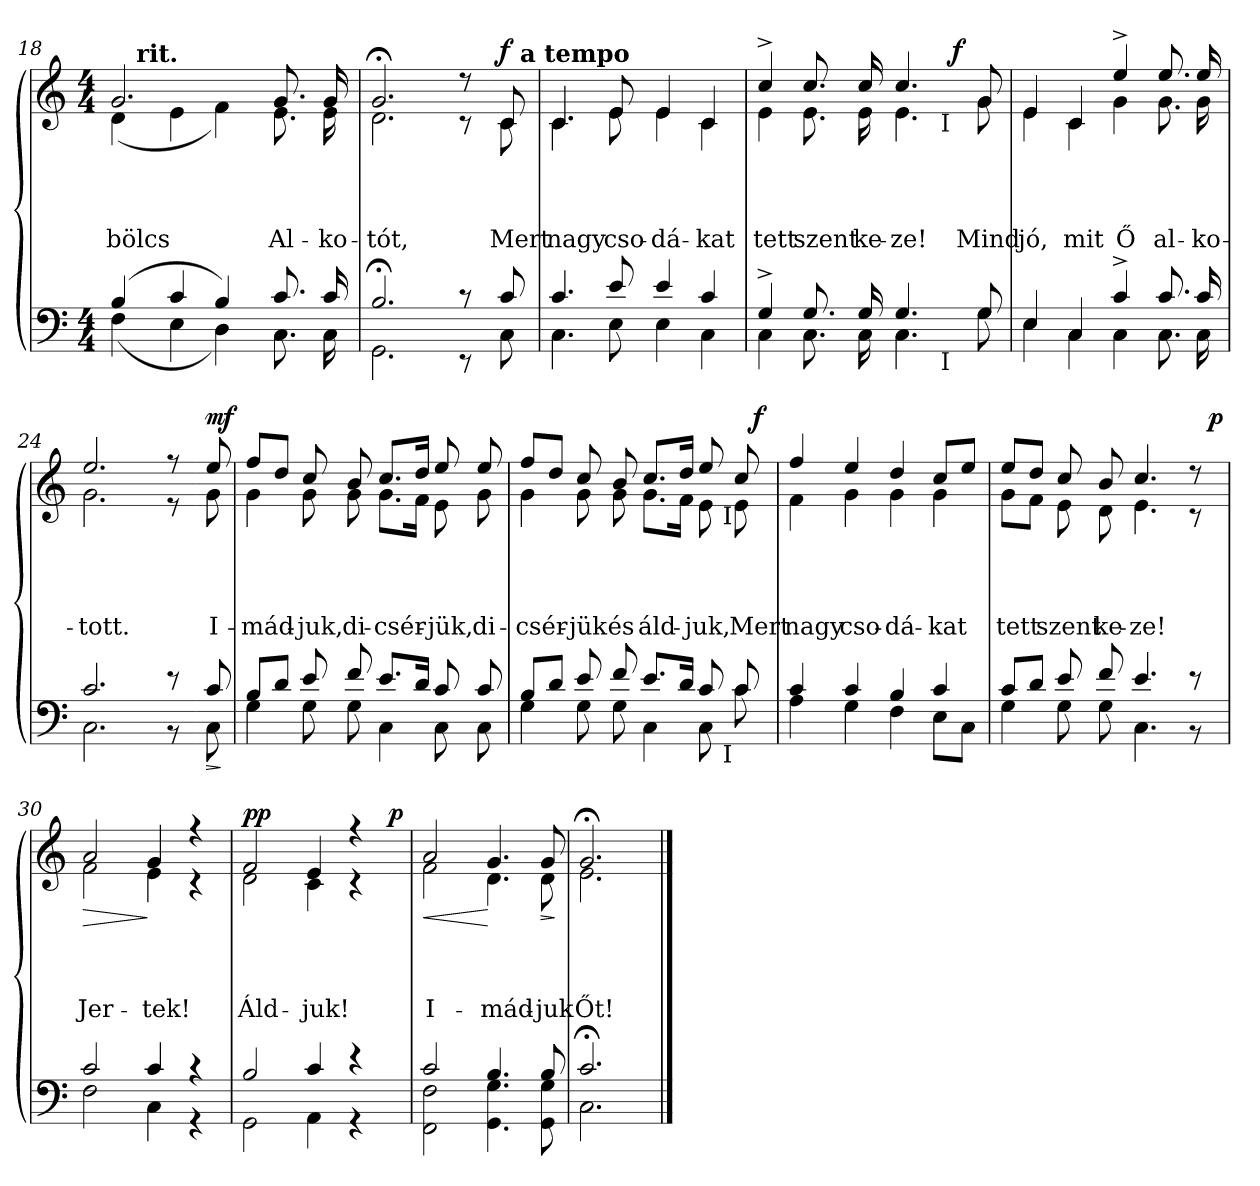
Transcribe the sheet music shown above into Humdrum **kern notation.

**kern	**dynam	**kern	**text	**text	**text	**text	**dynam
*part2	*part2	*part1	*part1	*part1	*part1	*part1	*part1
*staff2	*staff2	*staff1	*staff1	*staff1	*staff1	*staff1	*staff1
*clefF4	*	*clefG2	*	*	*	*	*
*k[]	*	*k[]	*	*	*	*	*
*a:	*	*a:	*	*	*	*	*
*M4/4	*	*M4/4	*	*	*	*	*
=18	=18	=18	=18	=18	=18	=18	=18
*^	*	*	*	*	*	*	*
!	!	!	!	!	!	!	!LO:LY:b	!
*	*	*	*^	*	*	*	*	*
*	*	*	*	*^	*	*	*	*	*
(>4B/	(<4F\	.	2.g/	(<4d\	16.ryy	.	.	.	bölcs	.
!	!	!	!	!	!LO:TX:a:B:t=rit.	!	!	!	!	!
.	.	.	.	.	2ryy	.	.	.	.	.
4c/	4E\	.	.	4e\	.	.	.	.	.	.
4B/)	4D\)	.	.	4f\)	.	.	.	.	.	.
.	.	.	.	.	4ryy	.	.	.	.	.
!	!	!	!	!	!	!	!	!	!LO:LY:b	!
8.c/	8.C\	.	8.g/	8.e\	.	.	.	.	Al-	.
.	.	.	.	.	8ryy	.	.	.	.	.
!	!	!	!	!	!	!	!	!	!LO:LY:b	!
16c/	16C\	.	16g/	16e\	.	.	.	.	-ko-	.
.	.	.	.	.	32ryy	.	.	.	.	.
*	*	*	*v	*v	*v	*	*	*	*	*
=19	=19	=19	=19	=19	=19	=19	=19	=19
*	*	*	*^	*	*	*	*	*
*	*	*	*	*^	*	*	*	*	*
!	!	!	!	!	!	!	!	!	!LO:LY:b	!
*	*	*	*	*v	*v	*	*	*	*	*
2.B;/	2.GG\	.	2.g;/	2.d\	.	.	.	-tót,	.
8r	8r	.	8r	8r	.	.	.	.	.
*	*	*	*v	*v	*	*	*	*	*
!!LO:LB:g=z
=20-	=20-	=20-	=20-	=20-	=20-	=20-	=20-	=20-
*	*	*	*^	*	*	*	*	*
!	!	!	!	!	!	!	!	!LO:LY:b	!LO:DY:a
*	*	*	*	*^	*	*	*	*	*
8c/	8C\	.	8c/	8c\	16ryy	.	.	.	Mert	f
!	!	!	!	!	!LO:TX:a:B:t=a tempo	!	!	!	!	!
.	.	.	.	.	16ryy	.	.	.	.	.
*	*	*	*v	*v	*v	*	*	*	*	*
=21	=21	=21	=21	=21	=21	=21	=21	=21
*	*	*	*^	*	*	*	*	*
*	*	*	*	*^	*	*	*	*	*
!	!	!	!	!	!	!	!	!	!LO:LY:b	!
*	*	*	*	*v	*v	*	*	*	*	*
4.c/	4.C\	.	4.c/	4.c\	.	.	.	nagy	.
!	!	!	!	!	!	!	!	!LO:LY:b	!
8e/	8E\	.	8e/	8e\	.	.	.	cso-	.
!	!	!	!	!	!	!	!	!LO:LY:b	!
4e/	4E\	.	4e/	4e\	.	.	.	-dá-	.
!	!	!	!	!	!	!	!	!LO:LY:b	!
4c/	4C\	.	4c/	4c\	.	.	.	-kat	.
*	*	*	*v	*v	*	*	*	*	*
=22	=22	=22	=22	=22	=22	=22	=22	=22
*	*	*	*^	*	*	*	*	*
!	!	!	!	!	!	!	!	!LO:LY:b	!
*	*^	*	*	*^	*	*	*	*	*
4G^</	4C\	2.ryy	.	4cc^</	4e\	2ryy	.	.	.	tett	.
!	!	!	!	!	!	!	!	!	!	!LO:LY:b	!
8.G/	8.C\	.	.	8.cc/	8.e\	.	.	.	.	szent	.
!	!	!	!	!	!	!	!	!	!	!LO:LY:b	!
16G/	16C\	.	.	16cc/	16e\	.	.	.	.	ke-	.
!	!	!	!	!	!	!	!	!	!	!LO:LY:b	!
4.G/	4.C\	.	.	4.cc/	4.e\	4ryy	.	.	.	-ze!	.
!	!	!	!	!	!	!LO:TX:b:t=I	!	!	!	!	!
!	!	!LO:TX:b:t=I	!	!	!	!	!	!	!	!	!
.	.	4ryy	.	.	.	32ryy	.	.	.	.	.
!	!	!	!	!	!	!	!	!	!	!	!LO:DY:a
.	.	.	.	.	.	8..ryy	.	.	.	.	f
!	!	!	!	!	!	!	!	!	!	!LO:LY:b	!
8G/	8G\	.	.	8g/	8g\	.	.	.	.	Mind	.
*	*v	*v	*	*	*	*	*	*	*	*	*
*	*	*	*v	*v	*v	*	*	*	*	*
=23	=23	=23	=23	=23	=23	=23	=23	=23
*	*^	*	*^	*	*	*	*	*
*	*	*	*	*	*^	*	*	*	*	*
!	!	!	!	!	!	!	!	!	!	!LO:LY:b	!
*	*v	*v	*	*	*	*	*	*	*	*	*
*	*	*	*	*v	*v	*	*	*	*	*
4E/	4E\	.	4e/	4e\	.	.	.	jó,	.
!	!	!	!	!	!	!	!	!LO:LY:b	!
4C/	4C\	.	4c/	4c\	.	.	.	mit	.
!	!	!	!	!	!	!	!	!LO:LY:b	!
4c^</	4C\	.	4ee^</	4g\	.	.	.	Ő	.
!	!	!	!	!	!	!	!	!LO:LY:b	!
8.c/	8.C\	.	8.ee/	8.g\	.	.	.	al-	.
!	!	!	!	!	!	!	!	!LO:LY:b	!
16c/	16C\	.	16ee/	16g\	.	.	.	-ko-	.
=24	=24	=24	=24	=24	=24	=24	=24	=24	=24
!	!	!	!	!	!	!	!	!LO:LY:b	!
2.c/	2.C\	.	2.ee/	2.g\	.	.	.	-tott.	.
8r	8r	.	8r	8r	.	.	.	.	.
!!LO:PB:g=z	!!
=25-	=25-	=25-	=25-	=25-	=25-	=25-	=25-	=25-	=25-
!	!	!LO:HP:b	!	!	!	!	!	!	!
!	!	!	!	!	!	!	!	!LO:LY:b	!LO:DY:a
8c/	8C\	>	8ee/	8g\	.	.	.	I-	mf
*v	*v	*	*	*	*	*	*	*	*
*	*	*v	*v	*	*	*	*	*
.	]	.	.	.	.	.	.
=26	=26	=26	=26	=26	=26	=26	=26
*^	*	*	*	*	*	*	*
!	!	!	!	!	!	!	!LO:LY:b	!
*	*	*	*^	*	*	*	*	*
8B/L	4G\	.	8ff/L	4g\	.	.	.	-mád-	.
8d/J	.	.	8dd/J	.	.	.	.	.	.
!	!	!	!	!	!	!	!	!LO:LY:b	!
8e/	8G\	.	8cc/	8g\	.	.	.	-juk,	.
!	!	!	!	!	!	!	!	!LO:LY:b	!
8f/	8G\	.	8b/	8g\	.	.	.	di-	.
!	!	!	!	!	!	!	!	!LO:LY:b	!
8.e/L	4C\	.	8.cc/L	8.g\L	.	.	.	-csér-	.
16d/Jk	.	.	16dd/Jk	16f\Jk	.	.	.	.	.
!	!	!	!	!	!	!	!	!LO:LY:b	!
8c/	8C\	.	8ee/	8e\	.	.	.	-jük,	.
!	!	!	!	!	!	!	!	!LO:LY:b	!
8c/	8C\	.	8ee/	8g\	.	.	.	di-	.
*	*	*	*v	*v	*	*	*	*	*
=27	=27	=27	=27	=27	=27	=27	=27	=27
*	*	*	*^	*	*	*	*	*
!	!	!	!	!	!	!	!	!LO:LY:b	!
*	*^	*	*^	*^	*	*	*	*	*
8B/L	4G\	2ryy	.	8ff/L	4g\	2...ryy	2ryy	.	.	.	-csér-	.
8d/J	.	.	.	8dd/J	.	.	.	.	.	.	.	.
!	!	!	!	!	!	!	!	!	!	!	!LO:LY:b	!
8e/	8G\	.	.	8cc/	8g\	.	.	.	.	.	-jük	.
!	!	!	!	!	!	!	!	!	!	!	!LO:LY:b	!
8f/	8G\	.	.	8b/	8g\	.	.	.	.	.	és	.
!	!	!	!	!	!	!	!	!	!	!	!LO:LY:b	!
8.e/L	4C\	4ryy	.	8.cc/L	8.g\L	.	4ryy	.	.	.	áld-	.
16d/Jk	.	.	.	16dd/Jk	16f\Jk	.	.	.	.	.	.	.
!	!	!	!	!	!	!	!	!	!	!	!LO:LY:b	!
8c/	8C\	16.ryy	.	8ee/	8e\	.	16.ryy	.	.	.	-juk,	.
!	!	!	!	!	!	!	!LO:TX:b:t=I	!	!	!	!	!
!	!	!LO:TX:b:t=I	!	!	!	!	!	!	!	!	!	!
.	.	8ryy	.	.	.	.	8ryy	.	.	.	.	.
!	!	!	!	!	!	!	!	!	!	!	!LO:LY:b	!
8c/	8c\	.	.	8cc/	8e\	.	.	.	.	.	Mert	.
!	!	!	!	!	!	!	!	!	!	!	!	!LO:DY:a
.	.	.	.	.	.	16ryy	.	.	.	.	.	f
.	.	32ryy	.	.	.	.	32ryy	.	.	.	.	.
*	*v	*v	*	*	*	*	*	*	*	*	*	*
*	*	*	*v	*v	*v	*v	*	*	*	*	*
=28	=28	=28	=28	=28	=28	=28	=28	=28
*	*^	*	*^	*	*	*	*	*
*	*	*	*	*	*^	*	*	*	*	*
*	*	*	*	*	*	*^	*	*	*	*	*
!	!	!	!	!	!	!	!	!	!	!	!LO:LY:b	!
*	*v	*v	*	*	*	*	*	*	*	*	*	*
*	*	*	*	*v	*v	*v	*	*	*	*	*
4c/	4A\	.	4ff/	4f\	.	.	.	nagy	.
!	!	!	!	!	!	!	!	!LO:LY:b	!
4c/	4G\	.	4ee/	4g\	.	.	.	cso-	.
!	!	!	!	!	!	!	!	!LO:LY:b	!
4B/	4F\	.	4dd/	4g\	.	.	.	-dá-	.
!	!	!	!	!	!	!	!	!LO:LY:b	!
4c/	8E\L	.	8cc/L	4g\	.	.	.	-kat	.
.	8C\J	.	8ee/J	.	.	.	.	.	.
*	*	*	*v	*v	*	*	*	*	*
!!LO:LB:g=z
=29	=29	=29	=29	=29	=29	=29	=29	=29
!	!	!	!	!	!	!	!LO:LY:b	!
*	*	*	*^	*	*	*	*	*
*	*	*	*	*^	*	*	*	*	*
8c/L	4G\	.	8ee/L	8g\L	2...ryy	.	.	.	tett	.
8d/J	.	.	8dd/J	8f\J	.	.	.	.	.	.
!	!	!	!	!	!	!	!	!	!LO:LY:b	!
8e/	8G\	.	8cc/	8e\	.	.	.	.	szent	.
!	!	!	!	!	!	!	!	!	!LO:LY:b	!
8f/	8G\	.	8b/	8d\	.	.	.	.	ke-	.
!	!	!	!	!	!	!	!	!	!LO:LY:b	!
4.e/	4.C\	.	4.cc/	4.e\	.	.	.	.	-ze!	.
8r	8r	.	8r	8r	.	.	.	.	.	.
!	!	!	!	!	!	!	!	!	!	!LO:DY:a
.	.	.	.	.	16ryy	.	.	.	.	p
*	*	*	*v	*v	*v	*	*	*	*	*
=30	=30	=30	=30	=30	=30	=30	=30	=30
*	*	*	*^	*	*	*	*	*
*	*	*	*	*^	*	*	*	*	*
!	!	!	!	!	!	!	!	!	!LO:LY:b	!LO:HP:b
*	*	*	*	*v	*v	*	*	*	*	*
2c/	2F\	.	2a/	2f\	.	.	.	Jer-	>
!	!	!	!	!	!	!	!	!LO:LY:b	!
4c/	4C\	.	4g/	4e\	.	.	.	-tek!	]
4r	4r	.	4r	4r	.	.	.	.	.
*	*	*	*v	*v	*	*	*	*	*
=31	=31	=31	=31	=31	=31	=31	=31	=31
*	*	*	*^	*	*	*	*	*
!	!	!	!	!	!	!	!	!LO:LY:b	!LO:DY:a
*	*	*	*	*^	*	*	*	*	*
2B/	2GG\	.	2f/	2d\	2ryy	.	.	.	Áld-	pp
!	!	!	!	!	!	!	!	!	!LO:LY:b	!
4c/	4AA\	.	4e/	4c\	4ryy	.	.	.	-juk!	.
4r	4r	.	4r	4r	8ryy	.	.	.	.	.
.	.	.	.	.	32ryy	.	.	.	.	.
!	!	!	!	!	!	!	!	!	!	!LO:DY:a
.	.	.	.	.	16.ryy	.	.	.	.	p
*	*	*	*v	*v	*v	*	*	*	*	*
=32	=32	=32	=32	=32	=32	=32	=32	=32
*	*	*	*^	*	*	*	*	*
*	*	*	*	*^	*	*	*	*	*
!	!	!	!	!	!	!	!	!	!LO:LY:b	!LO:HP:b
*	*	*	*	*v	*v	*	*	*	*	*
2c/	2FF\ 2F\	.	2a/	2f\	.	.	.	I-	<
!	!	!	!	!	!	!	!	!LO:LY:b	!
4.B/	4.GG\ 4.G\	.	4.g/	4.d\	.	.	.	-mád-	[
!	!	!	!	!	!	!	!	!LO:LY:b	!LO:HP:b
8B/	8GG\ 8G\	.	8g/	8d\	.	.	.	-juk	>
*v	*v	*	*	*	*	*	*	*	*
*	*	*v	*v	*	*	*	*	*
.	.	.	.	.	.	.	]
=33	=33	=33	=33	=33	=33	=33	=33
*^	*	*	*	*	*	*	*
!	!	!	!	!	!	!	!LO:LY:b	!
*	*	*	*^	*	*	*	*	*
2.c;/	2.C\	.	2.g;/	2.e\	.	.	.	Őt!	.
*v	*v	*	*	*	*	*	*	*	*
*	*	*v	*v	*	*	*	*	*
==	==	==	==	==	==	==	==
*-	*-	*-	*-	*-	*-	*-	*-
